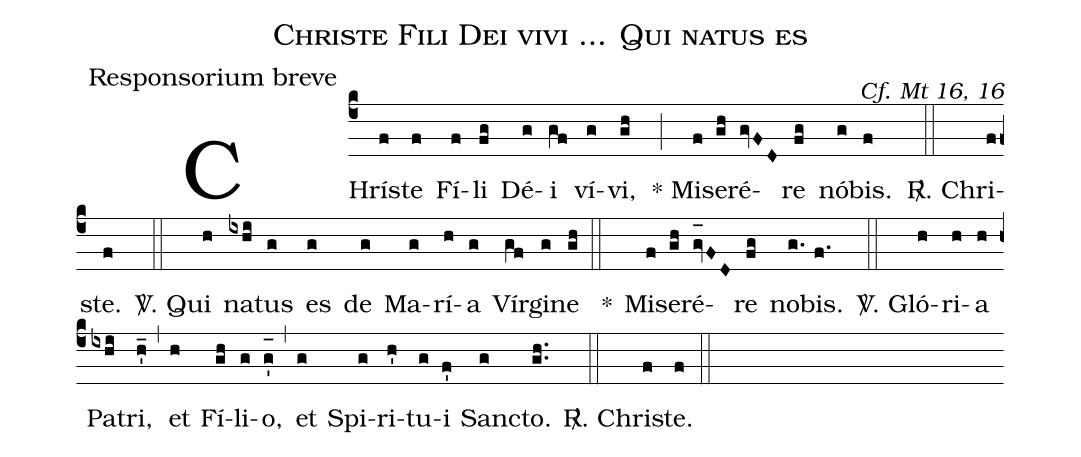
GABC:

name:Christe Fili Dei vivi ... Qui natus es;
office-part:Responsorium breve;
commentary:Cf. Mt 16, 16;
%%
(c4) CHrís(f)te(f) Fí(f)li(fg) Dé(g)i(gf) ví(g)vi,(gh) (;) * Mi(f)se(gh)ré(gvFD)re(fg) nó(g)bis.(f) (::)
<sp>R/</sp>. Chri(f)ste.(f) (::)
<sp>V/</sp>. Qui(h) na(ixhi)tus(g) es(g) de(g) Ma(g)rí(h)a(g) Vír(gf)gi(g)ne(gh) (::)
 *() Mi(f)se(gh)ré(gv_[oh:h]FD)re(fg) no(g.)bis.(f.) (::)
<sp>V/</sp>. Gló(h)ri(h)a(h) Pa(ixhi)tri,(h'_) (,) et(h) Fí(gh)li(g)o,(g'_[oh:h]) (,) et(g) Spi(g)ri(h')tu(g)i(f') San(g)cto.(gh..) (::)
<sp>R/</sp>. Chri(f)ste.(f) (::)
